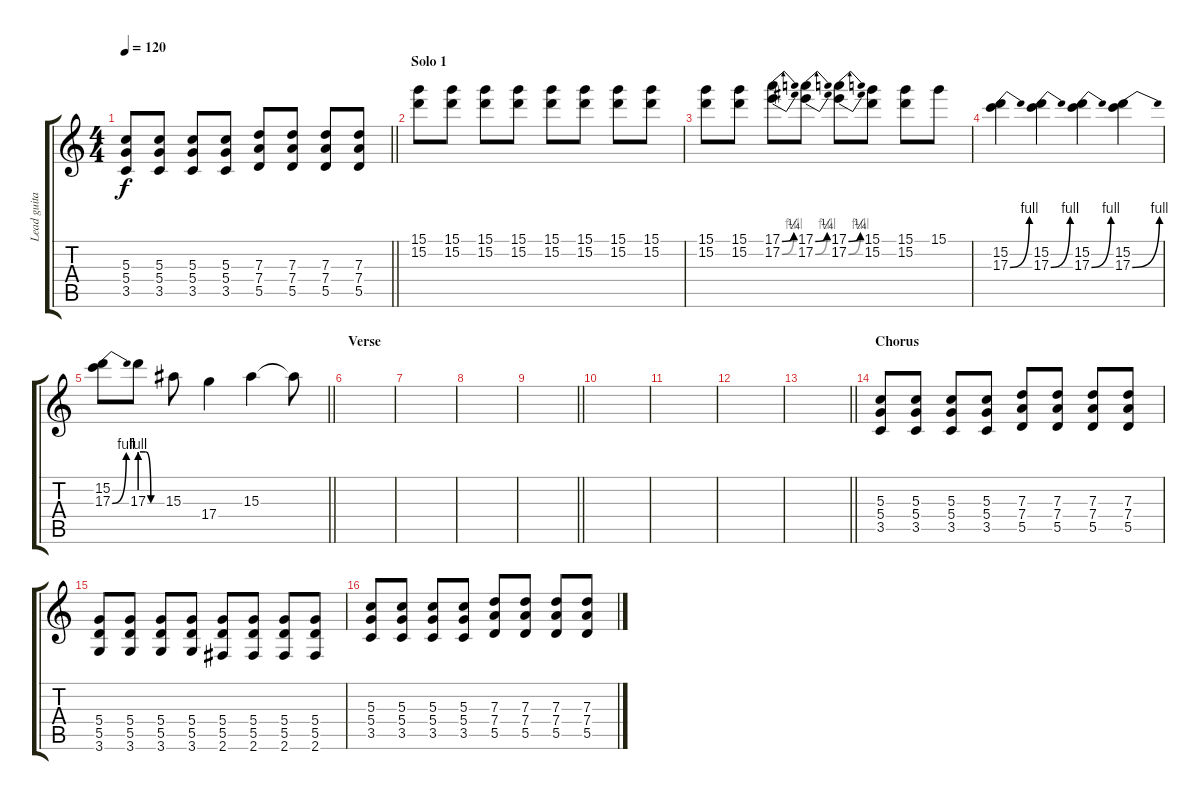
\track ("Lead guitar" "Lead guita") {instrument overdrivenguitar}
\staff {score tabs}
\tuning (E4 B3 G3 D3 A2 E2) {hide}
\ts (4 4)
\tempo 120
\clef g2
\barLineRight lightlight
\ks c
(5.3 5.4 3.5).8{dy f} (5.3 5.4 3.5).8 (5.3 5.4 3.5).8 (5.3 5.4 3.5).8 (7.3 7.4 5.5).8 (7.3 7.4 5.5).8 (7.3 7.4 5.5).8 (7.3 7.4 5.5).8 |
\section ("" "Solo 1")
(15.1 15.2).8 (15.1 15.2).8 (15.1 15.2).8 (15.1 15.2).8 (15.1 15.2).8 (15.1 15.2).8 (15.1 15.2).8 (15.1 15.2).8 |
(15.1 15.2).8 (15.1 15.2).8 (17.1{be (bend 0 0 60 1)} 17.2{be (bend 0 0 60 4)}).8 (17.1{be (bend 0 0 60 1)} 17.2{be (bend 0 0 60 4)}).8 (17.1{be (bend 0 0 60 1)} 17.2{be (bend 0 0 60 4)}).8 (15.1 15.2).8 (15.1 15.2).8 15.1.8 |
(15.2 17.3{be (bend 0 0 60 4)}).4 (15.2 17.3{be (bend 0 0 60 4)}).4 (15.2 17.3{be (bend 0 0 60 4)}).4 (15.2 17.3{be (bend 0 0 60 4)}).4 |
\barLineRight lightlight
(15.2 17.3{be (bend 0 0 60 4)}).8 17.3{be (custom 0 4 15 4 30 0 60 0)}.8 15.3.8 17.4.4 15.3.4 15.3{t}.8 |
\section ("" "Verse")
|
|
|
\barLineRight lightlight
|
|
|
|
\barLineRight lightlight
|
\section ("" "Chorus")
(5.3 5.4 3.5).8 (5.3 5.4 3.5).8 (5.3 5.4 3.5).8 (5.3 5.4 3.5).8 (7.3 7.4 5.5).8 (7.3 7.4 5.5).8 (7.3 7.4 5.5).8 (7.3 7.4 5.5).8 |
(5.4 5.5 3.6).8 (5.4 5.5 3.6).8 (5.4 5.5 3.6).8 (5.4 5.5 3.6).8 (5.4 5.5 2.6).8 (5.4 5.5 2.6).8 (5.4 5.5 2.6).8 (5.4 5.5 2.6).8 |
(5.3 5.4 3.5).8 (5.3 5.4 3.5).8 (5.3 5.4 3.5).8 (5.3 5.4 3.5).8 (7.3 7.4 5.5).8 (7.3 7.4 5.5).8 (7.3 7.4 5.5).8 (7.3 7.4 5.5).8
